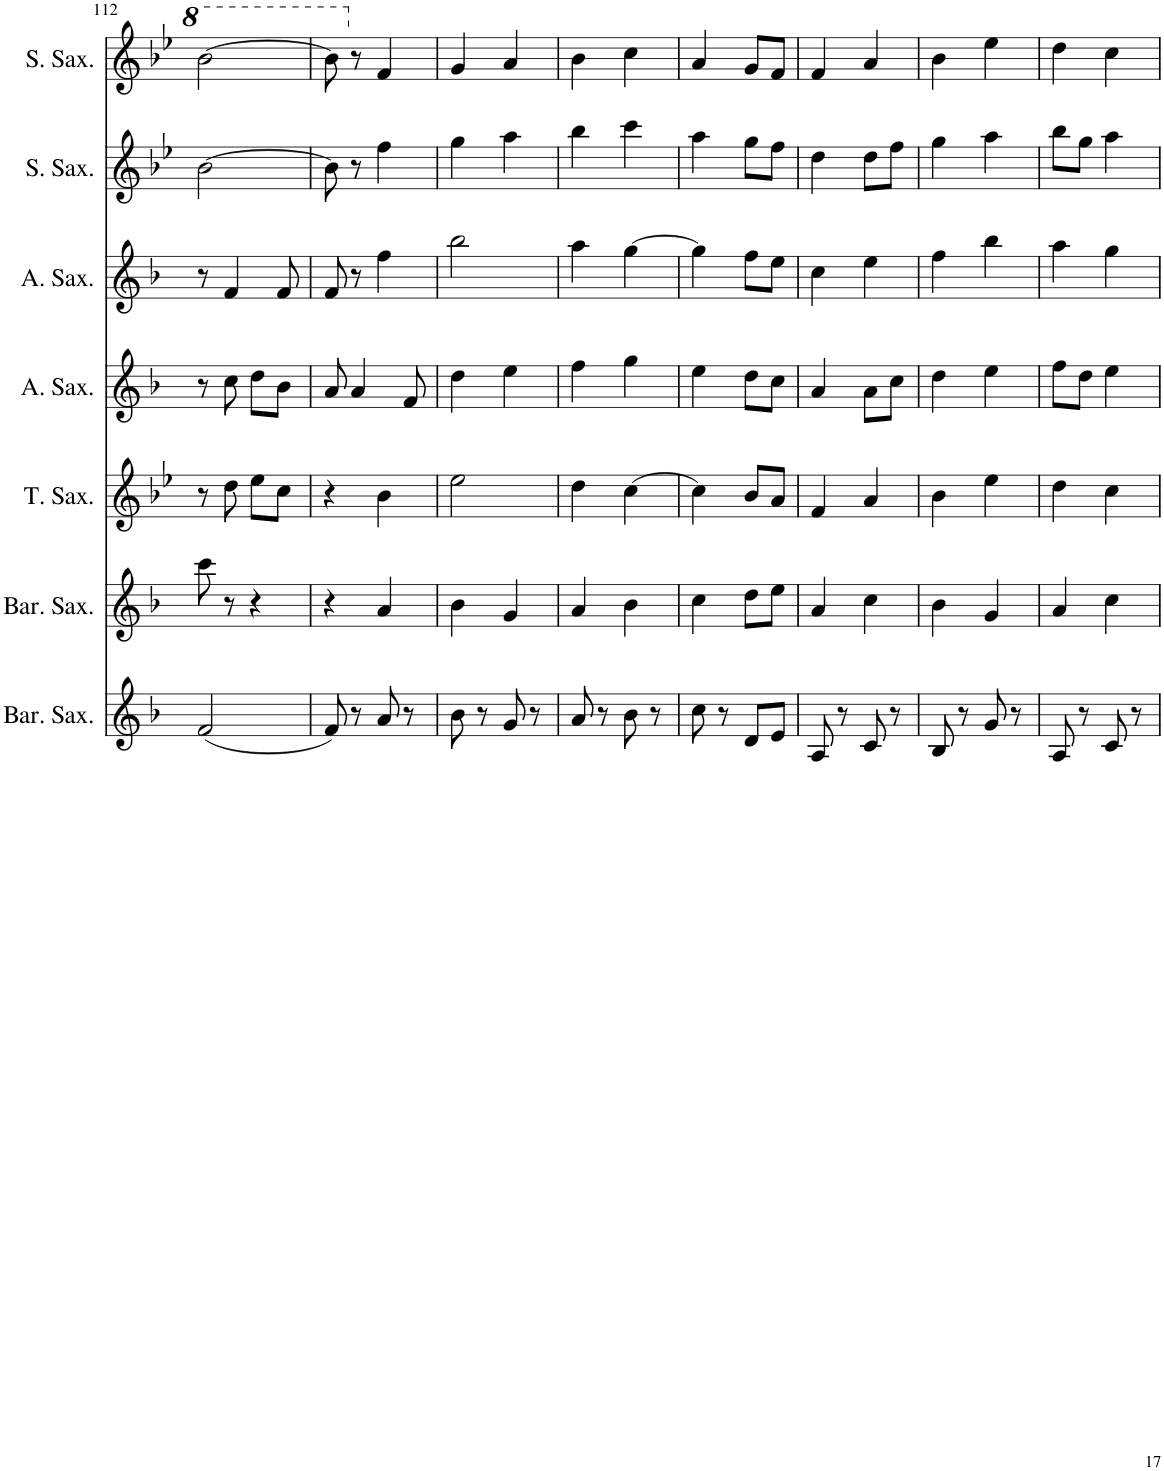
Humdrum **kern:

**kern	**kern	**kern	**kern	**kern	**kern	**kern
*part7	*part6	*part5	*part4	*part3	*part2	*part1
*staff7	*staff6	*staff5	*staff4	*staff3	*staff2	*staff1
*I"Baritone Saxophone	*I"Baritone Saxophone	*I"Tenor Saxophone	*I"Alto Saxophone	*I"Alto Saxophone	*I"Soprano Saxophone	*I"Soprano Saxophone
*I'Bar. Sax.	*I'Bar. Sax.	*I'T. Sax.	*I'A. Sax.	*I'A. Sax.	*I'S. Sax.	*I'S. Sax.
!!LO:PB:g=z
*clefG2	*clefG2	*clefG2	*clefG2	*clefG2	*clefG2	*clefG2
*Trd12c21	*Trd12c21	*Trd8c14	*Trd5c9	*Trd5c9	*Trd1c2	*Trd1c2
*k[b-]	*k[b-]	*k[b-e-]	*k[b-]	*k[b-]	*k[b-e-]	*k[b-e-]
*M2/4	*M2/4	*M2/4	*M2/4	*M2/4	*M2/4	*M2/4
=112	=112	=112	=112	=112	=112	=112
(2f/	8ccc\	8r	8r	8r	[2b-\	[2bb-\
.	8r	8dd\	8cc\	4f/	.	.
.	4r	8ee-\L	8dd\L	.	.	.
.	.	8cc\J	8b-\J	8f/	.	.
=113	=113	=113	=113	=113	=113	=113
8f/)	4r	4r	8a/	8f/	8b-\]	8bb-\]
8r	.	.	4a/	8r	8r	8r
8a/	4a/	4b-\	.	4ff\	4ff\	4f/
8r	.	.	8f/	.	.	.
=114	=114	=114	=114	=114	=114	=114
8b-\	4b-\	2ee-\	4dd\	2bb-\	4gg\	4g/
8r	.	.	.	.	.	.
8g/	4g/	.	4ee\	.	4aa\	4a/
8r	.	.	.	.	.	.
=115	=115	=115	=115	=115	=115	=115
8a/	4a/	4dd\	4ff\	4aa\	4bb-\	4b-\
8r	.	.	.	.	.	.
8b-\	4b-\	[4cc\	4gg\	[4gg\	4ccc\	4cc\
8r	.	.	.	.	.	.
=116	=116	=116	=116	=116	=116	=116
8cc\	4cc\	4cc\]	4ee\	4gg\]	4aa\	4a/
8r	.	.	.	.	.	.
8d/L	8dd\L	8b-/L	8dd\L	8ff\L	8gg\L	8g/L
8e/J	8ee\J	8a/J	8cc\J	8ee\J	8ff\J	8f/J
=117	=117	=117	=117	=117	=117	=117
8A/	4a/	4f/	4a/	4cc\	4dd\	4f/
8r	.	.	.	.	.	.
8c/	4cc\	4a/	8a\L	4ee\	8dd\L	4a/
8r	.	.	8cc\J	.	8ff\J	.
=118	=118	=118	=118	=118	=118	=118
8B-/	4b-\	4b-\	4dd\	4ff\	4gg\	4b-\
8r	.	.	.	.	.	.
8g/	4g/	4ee-\	4ee\	4bb-\	4aa\	4ee-\
8r	.	.	.	.	.	.
=119	=119	=119	=119	=119	=119	=119
8A/	4a/	4dd\	8ff\L	4aa\	8bb-\L	4dd\
8r	.	.	8dd\J	.	8gg\J	.
8c/	4cc\	4cc\	4ee\	4gg\	4aa\	4cc\
8r	.	.	.	.	.	.
=	=	=	=	=	=	=
*-	*-	*-	*-	*-	*-	*-
